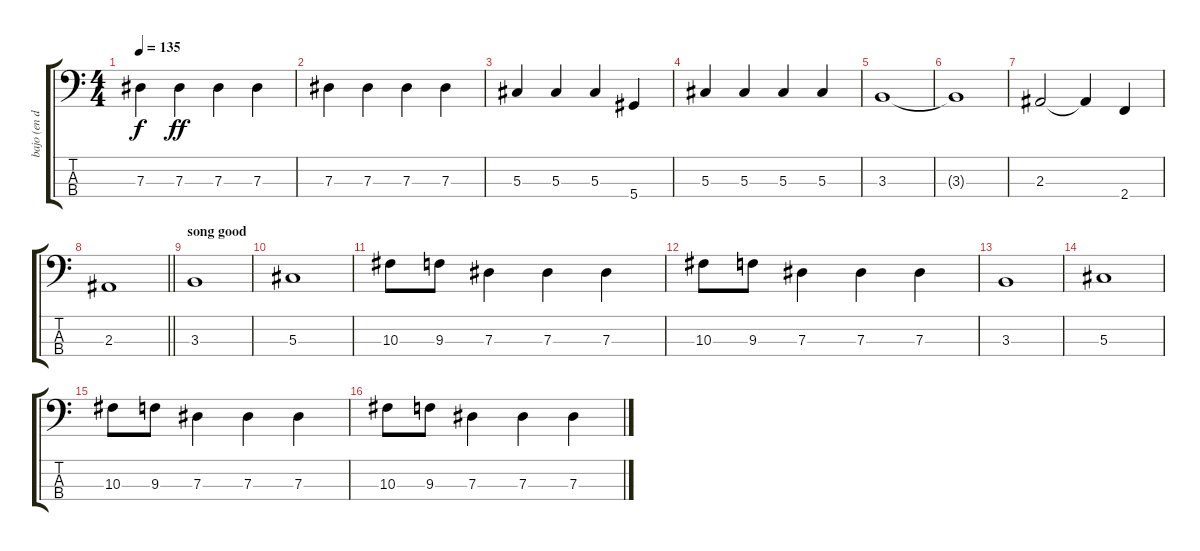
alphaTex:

\track ("bajo (en distors)" "bajo (en d") {instrument electricbassfinger}
\staff {score tabs}
\tuning (Gb2 Db2 Ab1 Eb1) {hide}
\ts (4 4)
\tempo 135
\clef f4
\ks c
7.3.4{dy f} 7.3.4{dy ff} 7.3.4 7.3.4 |
7.3.4 7.3.4 7.3.4 7.3.4 |
5.3.4 5.3.4 5.3.4 5.4.4 |
5.3.4 5.3.4 5.3.4 5.3.4 |
3.3.1 |
3.3{t}.1 |
2.3.2 2.3{t}.4 2.4.4 |
\barLineRight lightlight
2.3.1 |
\section ("" "song good")
3.3.1 |
5.3.1 |
10.3.8 9.3.8 7.3.4 7.3.4 7.3.4 |
10.3.8 9.3.8 7.3.4 7.3.4 7.3.4 |
3.3.1 |
5.3.1 |
10.3.8 9.3.8 7.3.4 7.3.4 7.3.4 |
10.3.8 9.3.8 7.3.4 7.3.4 7.3.4
